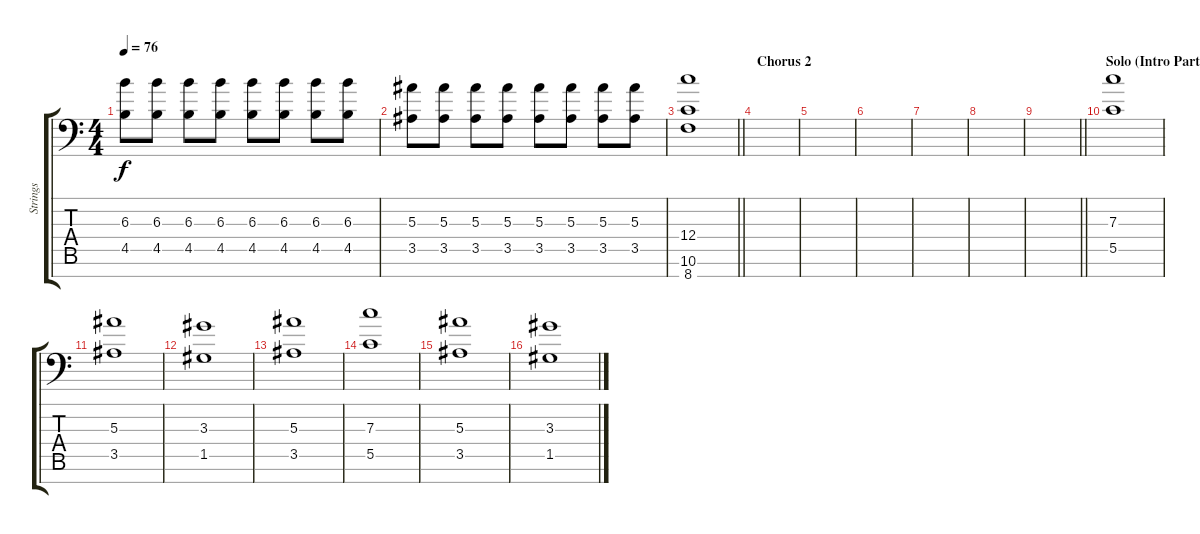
\track ("Strings" "Strings") {instrument acousticguitarsteel}
\staff {score tabs}
\tuning (D4 A3 F3 C3 G2 D2 A1) {hide}
\ts (4 4)
\tempo 76
\clef f4
\ks c
(6.3 4.5).8{dy f} (6.3 4.5).8 (6.3 4.5).8 (6.3 4.5).8 (6.3 4.5).8 (6.3 4.5).8 (6.3 4.5).8 (6.3 4.5).8 |
(5.3 3.5).8 (5.3 3.5).8 (5.3 3.5).8 (5.3 3.5).8 (5.3 3.5).8 (5.3 3.5).8 (5.3 3.5).8 (5.3 3.5).8 |
\barLineRight lightlight
(12.4 10.6 8.7).1 |
\section ("" "Chorus 2")
|
|
|
|
|
\barLineRight lightlight
|
\section ("" "Solo (Intro Part 1)")
(7.3 5.5).1 |
(5.3 3.5).1 |
(3.3 1.5).1 |
(5.3 3.5).1 |
(7.3 5.5).1 |
(5.3 3.5).1 |
(3.3 1.5).1
